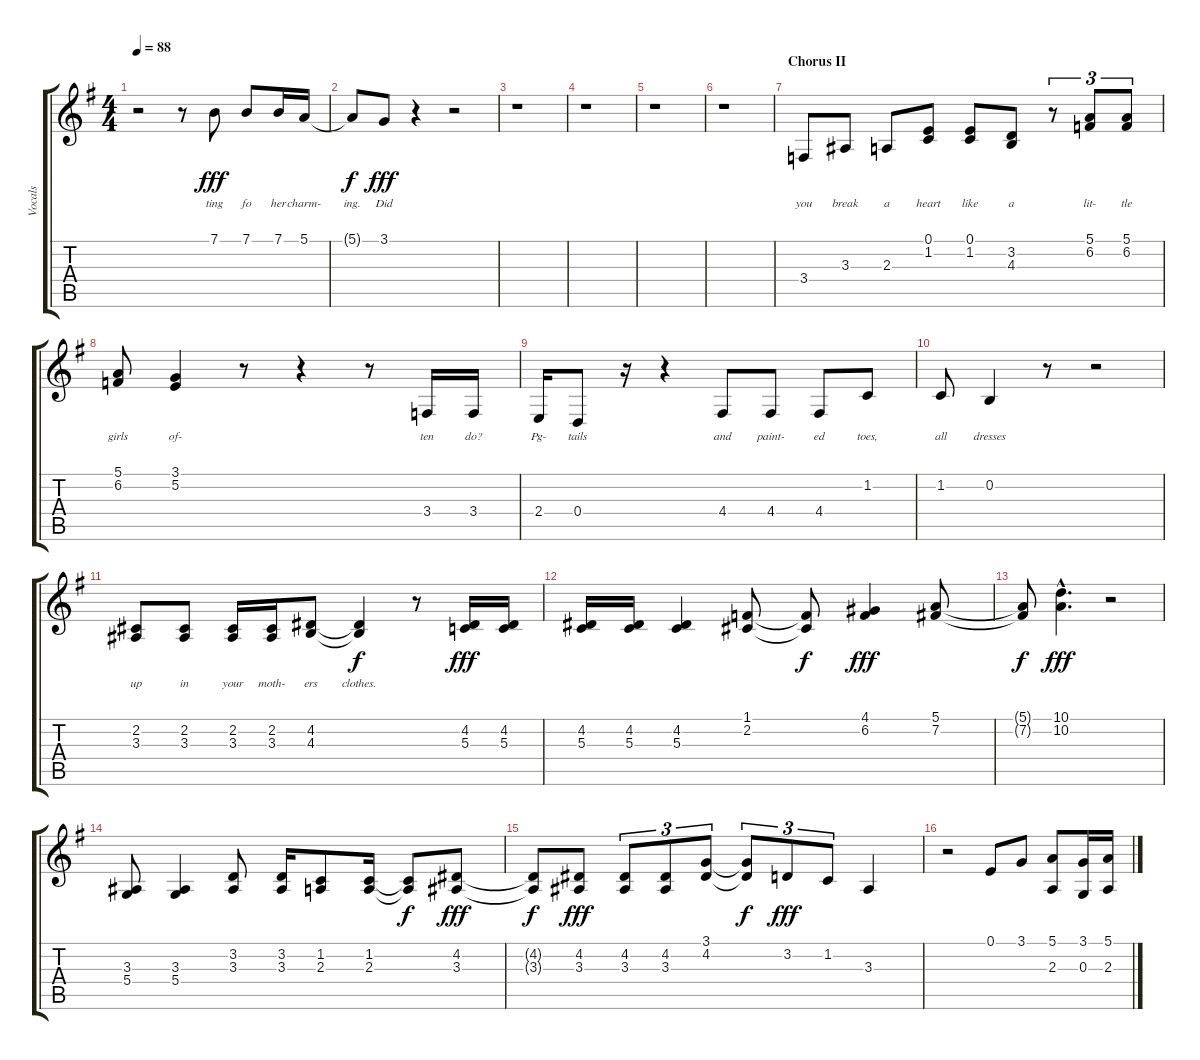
\track ("Vocals" "Vocals") {instrument lead6voice}
\staff {score tabs}
\tuning (E4 B3 G3 D3 A2 E2) {hide}
\ts (4 4)
\tempo 88
\clef g2
\ks g
r.2{dy fff} r.8 7.1.8{lyrics (0 "") lyrics (1 "ting") lyrics (2 "") lyrics (3 "") lyrics (4 "")} 7.1.8{lyrics (0 "") lyrics (1 "fo") lyrics (2 "") lyrics (3 "") lyrics (4 "")} 7.1.16{lyrics (0 "") lyrics (1 "her") lyrics (2 "") lyrics (3 "") lyrics (4 "")} 5.1.16{lyrics (0 "") lyrics (1 "charm-") lyrics (2 "") lyrics (3 "") lyrics (4 "")} |
5.1{t}.8{lyrics (0 "") lyrics (1 "ing.") lyrics (2 "") lyrics (3 "") lyrics (4 "") dy f} 3.1.8{lyrics (0 "") lyrics (1 "Did") lyrics (2 "") lyrics (3 "") lyrics (4 "") dy fff} r.4 r.2 |
r.1 |
r.1 |
r.1 |
r.1 |
\section ("" "Chorus II")
3.4.8{lyrics (0 "") lyrics (1 "you") lyrics (2 "") lyrics (3 "") lyrics (4 "")} 3.3.8{lyrics (0 "") lyrics (1 "break") lyrics (2 "") lyrics (3 "") lyrics (4 "")} 2.3.8{lyrics (0 "") lyrics (1 "a") lyrics (2 "") lyrics (3 "") lyrics (4 "")} (0.1 1.2).8{lyrics (0 "") lyrics (1 "heart") lyrics (2 "") lyrics (3 "") lyrics (4 "")} (0.1 1.2).8{lyrics (0 "") lyrics (1 "like") lyrics (2 "") lyrics (3 "") lyrics (4 "")} (3.2 4.3).8{lyrics (0 "") lyrics (1 "a") lyrics (2 "") lyrics (3 "") lyrics (4 "")} r.8{tu (3 2)} (5.1 6.2).8{tu (3 2) lyrics (0 "") lyrics (1 "lit-") lyrics (2 "") lyrics (3 "") lyrics (4 "")} (5.1 6.2).8{tu (3 2) lyrics (0 "") lyrics (1 "tle") lyrics (2 "") lyrics (3 "") lyrics (4 "")} |
(5.1 6.2).8{lyrics (0 "") lyrics (1 "girls") lyrics (2 "") lyrics (3 "") lyrics (4 "")} (3.1 5.2).4{lyrics (0 "") lyrics (1 "of-") lyrics (2 "") lyrics (3 "") lyrics (4 "")} r.8 r.4 r.8 3.4.16{lyrics (0 "") lyrics (1 "ten") lyrics (2 "") lyrics (3 "") lyrics (4 "")} 3.4.16{lyrics (0 "") lyrics (1 "do?") lyrics (2 "") lyrics (3 "") lyrics (4 "")} |
2.4.16{lyrics (0 "") lyrics (1 "Pg-") lyrics (2 "") lyrics (3 "") lyrics (4 "")} 0.4.8{lyrics (0 "") lyrics (1 "tails") lyrics (2 "") lyrics (3 "") lyrics (4 "")} r.16 r.4 4.4.8{lyrics (0 "") lyrics (1 "and") lyrics (2 "") lyrics (3 "") lyrics (4 "")} 4.4.8{lyrics (0 "") lyrics (1 "paint-") lyrics (2 "") lyrics (3 "") lyrics (4 "")} 4.4.8{lyrics (0 "") lyrics (1 "ed") lyrics (2 "") lyrics (3 "") lyrics (4 "")} 1.2.8{lyrics (0 "") lyrics (1 "toes,") lyrics (2 "") lyrics (3 "") lyrics (4 "")} |
1.2.8{lyrics (0 "") lyrics (1 "all") lyrics (2 "") lyrics (3 "") lyrics (4 "")} 0.2.4{lyrics (0 "") lyrics (1 "dresses") lyrics (2 "") lyrics (3 "") lyrics (4 "")} r.8 r.2 |
(2.2 3.3).8{lyrics (0 "") lyrics (1 "up") lyrics (2 "") lyrics (3 "") lyrics (4 "")} (2.2 3.3).8{lyrics (0 "") lyrics (1 "in") lyrics (2 "") lyrics (3 "") lyrics (4 "")} (2.2 3.3).16{lyrics (0 "") lyrics (1 "your") lyrics (2 "") lyrics (3 "") lyrics (4 "")} (2.2 3.3).16{lyrics (0 "") lyrics (1 "moth-") lyrics (2 "") lyrics (3 "") lyrics (4 "")} (4.2 4.3).8{lyrics (0 "") lyrics (1 "ers") lyrics (2 "") lyrics (3 "") lyrics (4 "")} (4.2{t} 4.3{t}).4{lyrics (0 "") lyrics (1 "clothes.") lyrics (2 "") lyrics (3 "") lyrics (4 "") dy f} r.8 (4.2 5.3).16{dy fff} (4.2 5.3).16 |
(4.2 5.3).16 (4.2 5.3).16 (4.2 5.3).4 (1.1 2.2).8 (1.1{t} 2.2{t}).8{dy f} (4.1 6.2).4{dy fff} (5.1 7.2).8 |
(5.1{t} 7.2{t}).8{dy f} (10.1{hac} 10.2{hac}).4{d dy fff} r.2 |
(3.3 5.4).8 (3.3 5.4).4 (3.2 3.3).8 (3.2 3.3).16 (1.2 2.3).8 (1.2 2.3).16 (1.2{t} 2.3{t}).8{dy f} (4.2 3.3).8{dy fff} |
(4.2{t} 3.3{t}).8{dy f} (4.2 3.3).8{dy fff} (4.2 3.3).8{tu (3 2)} (4.2 3.3).8{tu (3 2)} (3.1 4.2).8{tu (3 2)} (3.1{t} 4.2{t}).8{tu (3 2) dy f} 3.2.8{tu (3 2) dy fff} 1.2.8{tu (3 2)} 3.3.4 |
r.2 0.1.8 3.1.8 (5.1 2.3).8 (3.1 0.3).16 (5.1 2.3).16
